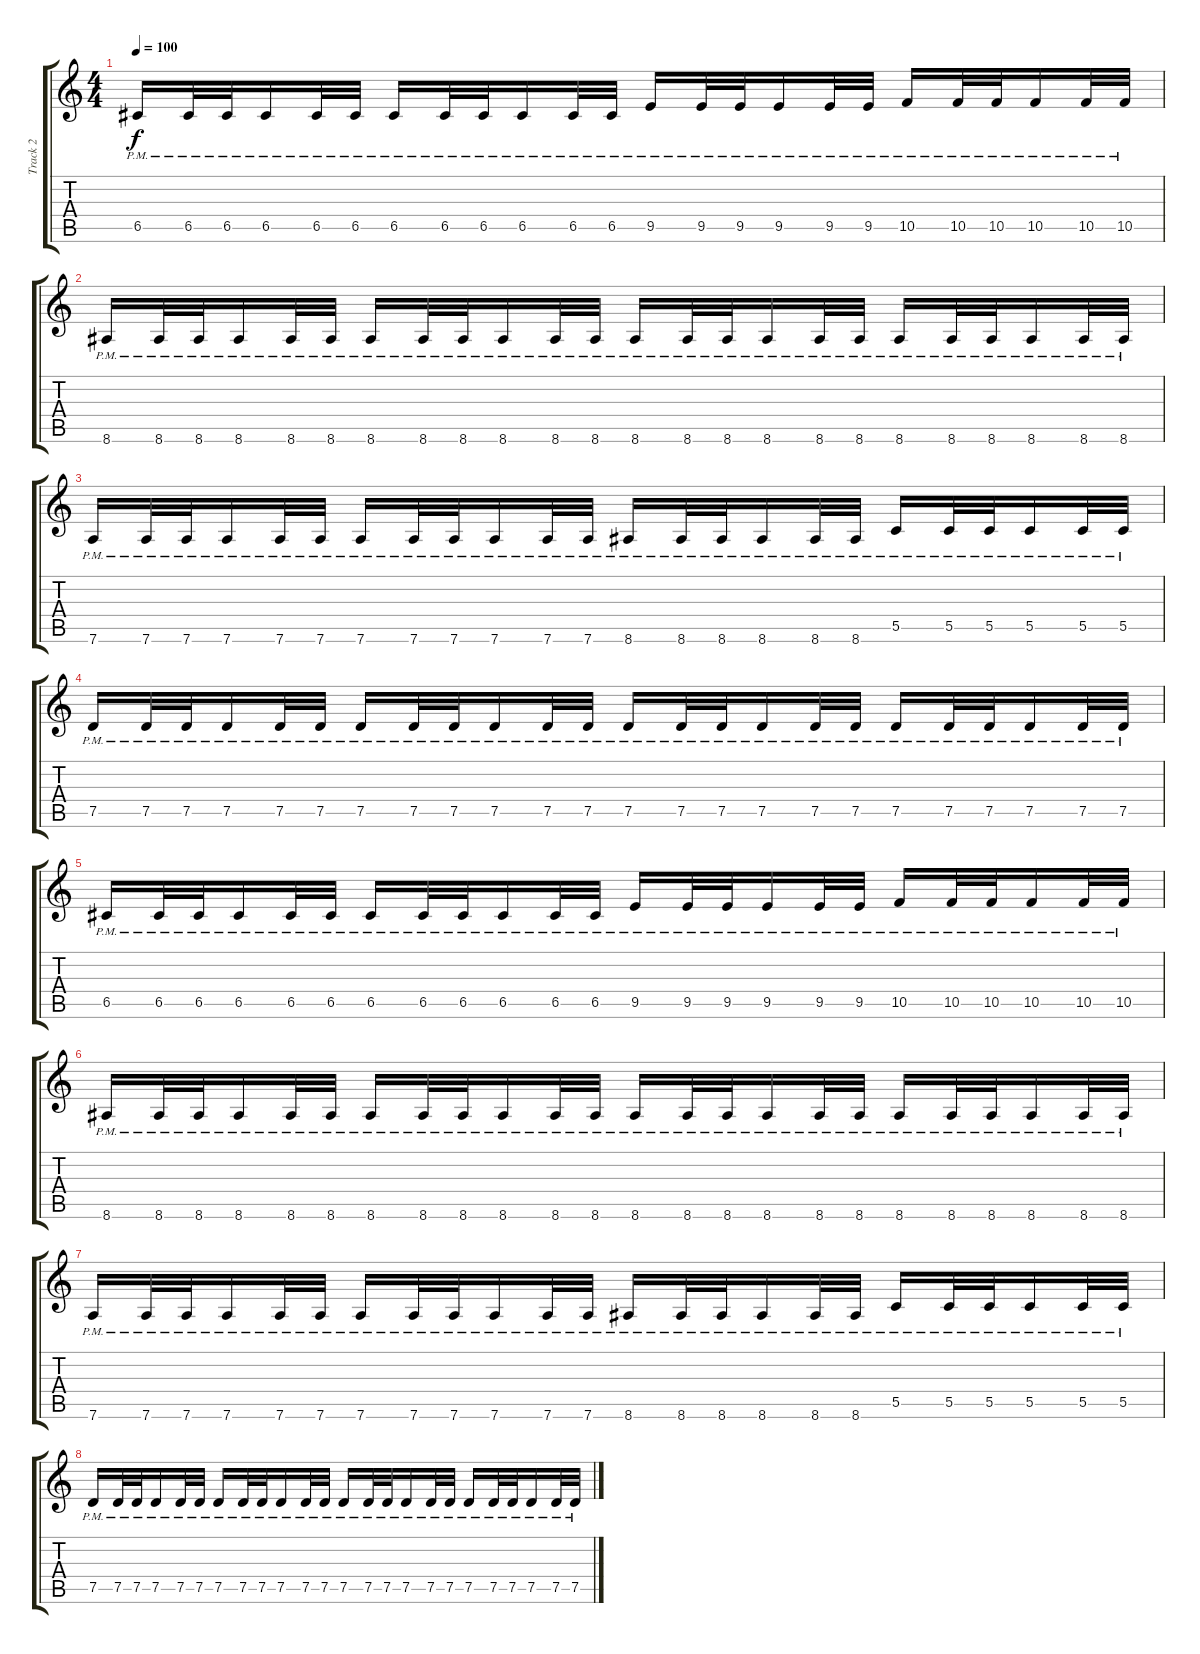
\track ("Track 2" "Track 2") {instrument distortionguitar}
\staff {score tabs}
\tuning (D4 A3 F3 C3 G2 D2) {hide}
\ts (4 4)
\tempo 100
\clef g2
\ks c
6.5{pm}.16{dy f} 6.5{pm}.32 6.5{pm}.32 6.5{pm}.16 6.5{pm}.32 6.5{pm}.32 6.5{pm}.16 6.5{pm}.32 6.5{pm}.32 6.5{pm}.16 6.5{pm}.32 6.5{pm}.32 9.5{pm}.16 9.5{pm}.32 9.5{pm}.32 9.5{pm}.16 9.5{pm}.32 9.5{pm}.32 10.5{pm}.16 10.5{pm}.32 10.5{pm}.32 10.5{pm}.16 10.5{pm}.32 10.5{pm}.32 |
8.6{pm}.16 8.6{pm}.32 8.6{pm}.32 8.6{pm}.16 8.6{pm}.32 8.6{pm}.32 8.6{pm}.16 8.6{pm}.32 8.6{pm}.32 8.6{pm}.16 8.6{pm}.32 8.6{pm}.32 8.6{pm}.16 8.6{pm}.32 8.6{pm}.32 8.6{pm}.16 8.6{pm}.32 8.6{pm}.32 8.6{pm}.16 8.6{pm}.32 8.6{pm}.32 8.6{pm}.16 8.6{pm}.32 8.6{pm}.32 |
7.6{pm}.16 7.6{pm}.32 7.6{pm}.32 7.6{pm}.16 7.6{pm}.32 7.6{pm}.32 7.6{pm}.16 7.6{pm}.32 7.6{pm}.32 7.6{pm}.16 7.6{pm}.32 7.6{pm}.32 8.6{pm}.16 8.6{pm}.32 8.6{pm}.32 8.6{pm}.16 8.6{pm}.32 8.6{pm}.32 5.5{pm}.16 5.5{pm}.32 5.5{pm}.32 5.5{pm}.16 5.5{pm}.32 5.5{pm}.32 |
7.5{pm}.16 7.5{pm}.32 7.5{pm}.32 7.5{pm}.16 7.5{pm}.32 7.5{pm}.32 7.5{pm}.16 7.5{pm}.32 7.5{pm}.32 7.5{pm}.16 7.5{pm}.32 7.5{pm}.32 7.5{pm}.16 7.5{pm}.32 7.5{pm}.32 7.5{pm}.16 7.5{pm}.32 7.5{pm}.32 7.5{pm}.16 7.5{pm}.32 7.5{pm}.32 7.5{pm}.16 7.5{pm}.32 7.5{pm}.32 |
6.5{pm}.16 6.5{pm}.32 6.5{pm}.32 6.5{pm}.16 6.5{pm}.32 6.5{pm}.32 6.5{pm}.16 6.5{pm}.32 6.5{pm}.32 6.5{pm}.16 6.5{pm}.32 6.5{pm}.32 9.5{pm}.16 9.5{pm}.32 9.5{pm}.32 9.5{pm}.16 9.5{pm}.32 9.5{pm}.32 10.5{pm}.16 10.5{pm}.32 10.5{pm}.32 10.5{pm}.16 10.5{pm}.32 10.5{pm}.32 |
8.6{pm}.16 8.6{pm}.32 8.6{pm}.32 8.6{pm}.16 8.6{pm}.32 8.6{pm}.32 8.6{pm}.16 8.6{pm}.32 8.6{pm}.32 8.6{pm}.16 8.6{pm}.32 8.6{pm}.32 8.6{pm}.16 8.6{pm}.32 8.6{pm}.32 8.6{pm}.16 8.6{pm}.32 8.6{pm}.32 8.6{pm}.16 8.6{pm}.32 8.6{pm}.32 8.6{pm}.16 8.6{pm}.32 8.6{pm}.32 |
7.6{pm}.16 7.6{pm}.32 7.6{pm}.32 7.6{pm}.16 7.6{pm}.32 7.6{pm}.32 7.6{pm}.16 7.6{pm}.32 7.6{pm}.32 7.6{pm}.16 7.6{pm}.32 7.6{pm}.32 8.6{pm}.16 8.6{pm}.32 8.6{pm}.32 8.6{pm}.16 8.6{pm}.32 8.6{pm}.32 5.5{pm}.16 5.5{pm}.32 5.5{pm}.32 5.5{pm}.16 5.5{pm}.32 5.5{pm}.32 |
7.5{pm}.16 7.5{pm}.32 7.5{pm}.32 7.5{pm}.16 7.5{pm}.32 7.5{pm}.32 7.5{pm}.16 7.5{pm}.32 7.5{pm}.32 7.5{pm}.16 7.5{pm}.32 7.5{pm}.32 7.5{pm}.16 7.5{pm}.32 7.5{pm}.32 7.5{pm}.16 7.5{pm}.32 7.5{pm}.32 7.5{pm}.16 7.5{pm}.32 7.5{pm}.32 7.5{pm}.16 7.5{pm}.32 7.5{pm}.32
